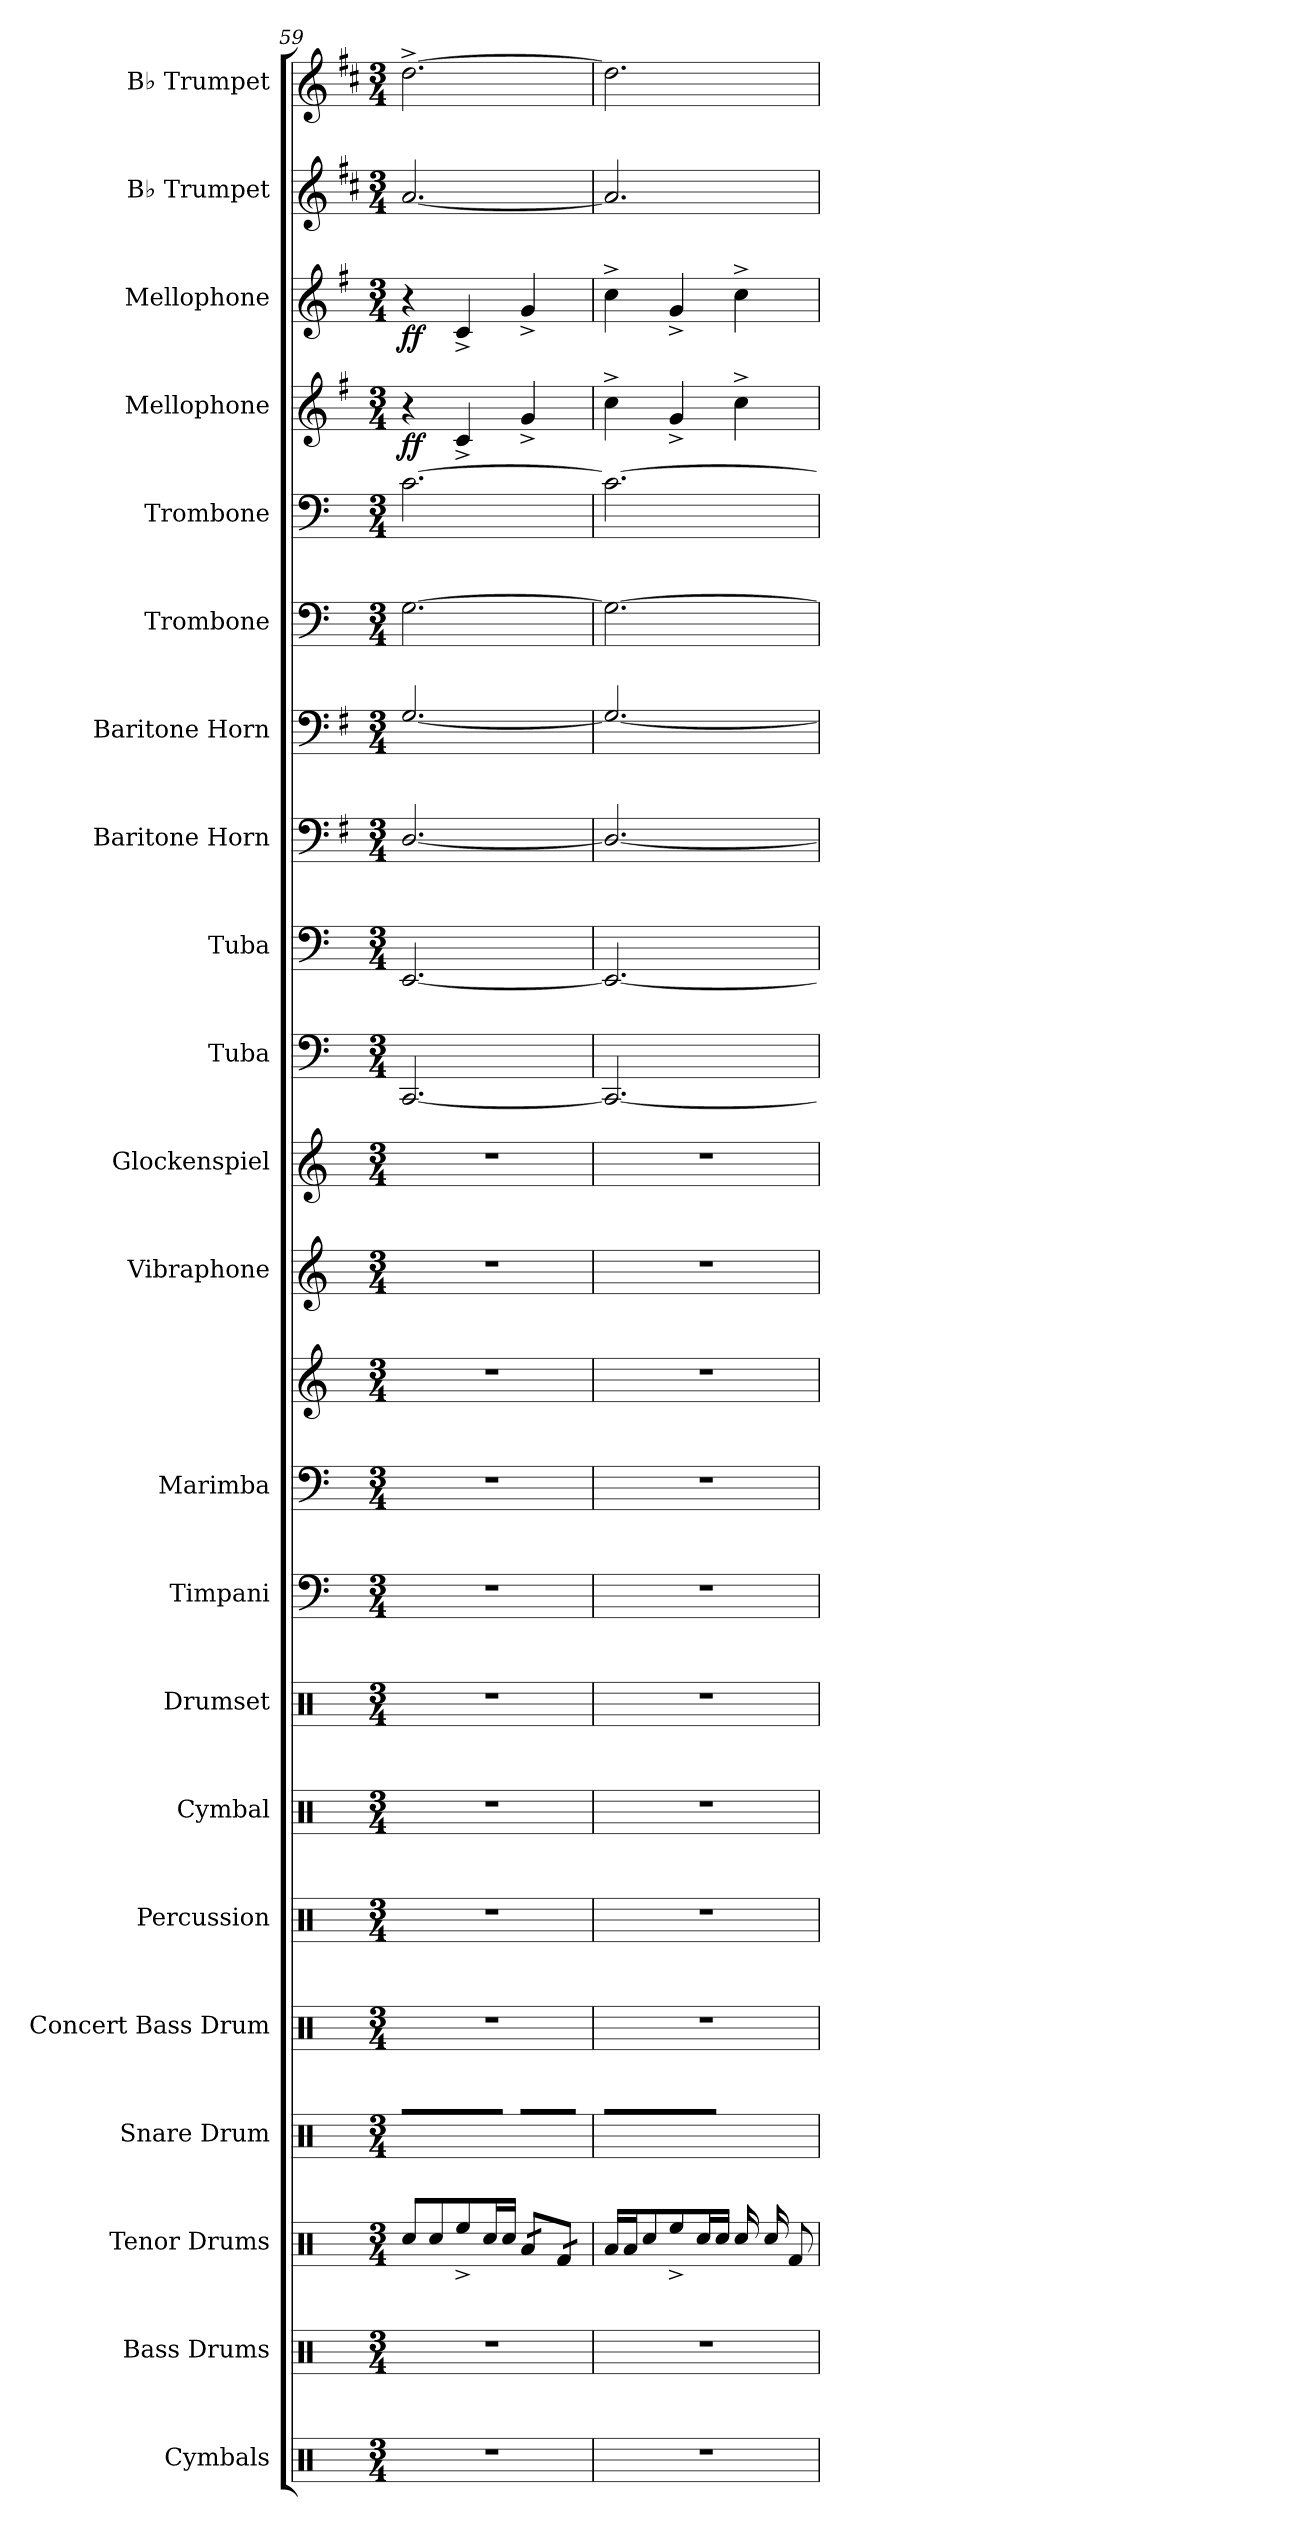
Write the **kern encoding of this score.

**kern	**kern	**kern	**kern	**kern	**kern	**kern	**kern	**kern	**kern	**kern	**kern	**kern	**kern	**kern	**kern	**kern	**kern	**kern	**kern	**dynam	**kern	**dynam	**kern	**kern
*part22	*part21	*part20	*part19	*part18	*part17	*part16	*part15	*part14	*part13	*part13	*part12	*part11	*part10	*part9	*part8	*part7	*part6	*part5	*part4	*part4	*part3	*part3	*part2	*part1
*staff23	*staff22	*staff21	*staff20	*staff19	*staff18	*staff17	*staff16	*staff15	*staff14	*staff13	*staff12	*staff11	*staff10	*staff9	*staff8	*staff7	*staff6	*staff5	*staff4	*staff4	*staff3	*staff3	*staff2	*staff1
*I"Cymbals	*I"Bass Drums	*I"Tenor Drums	*I"Snare Drum	*I"Concert Bass Drum	*I"Percussion	*I"Cymbal	*I"Drumset	*I"Timpani	*I"Marimba	*	*I"Vibraphone	*I"Glockenspiel	*I"Tuba	*I"Tuba	*I"Baritone Horn	*I"Baritone Horn	*I"Trombone	*I"Trombone	*I"Mellophone	*	*I"Mellophone	*	*I"B♭ Trumpet	*I"B♭ Trumpet
*I'Cym.	*I'B.D.	*I'T.D.	*I'S.D.	*I'Con. BD	*I'Perc.	*I'Cym.	*I'D. Set	*I'Timp.	*I'Mrm.	*	*I'Vib.	*I'Glock.	*I'Tba.	*I'Tba.	*I'Bar. Hn.	*I'Bar. Hn.	*I'Tbn.	*I'Tbn.	*I'Mello	*	*I'Mello	*	*I'B♭ Tpt.	*I'B♭ Tpt.
*clefX	*clefX	*clefX	*clefX	*clefX	*clefX	*clefX	*clefX	*clefF4	*clefF4	*clefG2	*clefG2	*clefG2	*clefF4	*clefF4	*clefF4	*clefF4	*clefF4	*clefF4	*clefG2	*	*clefG2	*	*clefG2	*clefG2
*	*	*	*	*	*	*	*	*	*	*	*	*ITrd-14c-24	*	*	*ITrd4c7	*ITrd4c7	*	*	*ITrd4c7	*	*ITrd4c7	*	*ITrd1c2	*ITrd1c2
*k[]	*k[]	*k[]	*k[]	*k[]	*k[]	*k[]	*k[]	*k[]	*k[]	*k[]	*k[]	*k[]	*k[]	*k[]	*k[]	*k[]	*k[]	*k[]	*k[]	*	*k[]	*	*k[]	*k[]
*M3/4	*M3/4	*M3/4	*M3/4	*M3/4	*M3/4	*M3/4	*M3/4	*M3/4	*M3/4	*M3/4	*M3/4	*M3/4	*M3/4	*M3/4	*M3/4	*M3/4	*M3/4	*M3/4	*M3/4	*	*M3/4	*	*M3/4	*M3/4
=59	=59	=59	=59	=59	=59	=59	=59	=59	=59	=59	=59	=59	=59	=59	=59	=59	=59	=59	=59	=59	=59	=59	=59	=59
!	!	!	!	!	!	!	!	!	!	!	!	!	!	!	!	!	!	!	!	!LO:DY:b	!	!LO:DY:b	!	!
2.r	2.r	8Rcc/L	8R/L	2.r	2.r	2.r	2.r	2.r	2.r	2.r	2.r	2.r	[2.CC/	[2.EE/	[2.GG/	[2.C/	[2.G\	[2.c\	4r	ff	4r	ff	[2.g/	[2.cc^\
.	.	8Rcc/J	8R/J	.	.	.	.	.	.	.	.	.	.	.	.	.	.	.	.	.	.	.	.	.
.	.	8Ree^/L	8R^/L	.	.	.	.	.	.	.	.	.	.	.	.	.	.	.	4F^/	.	4F^/	.	.	.
*	*	*tremolo	*	*	*	*	*	*	*	*	*	*	*	*	*	*	*	*	*	*	*	*	*	*
*	*	*	*tremolo	*	*	*	*	*	*	*	*	*	*	*	*	*	*	*	*	*	*	*	*	*
.	.	16Rcc/	16R/	.	.	.	.	.	.	.	.	.	.	.	.	.	.	.	.	.	.	.	.	.
.	.	16Rcc/JJ	16R/JJ	.	.	.	.	.	.	.	.	.	.	.	.	.	.	.	.	.	.	.	.	.
.	.	16Ra/LL	16R/LL	.	.	.	.	.	.	.	.	.	.	.	.	.	.	.	4c^/	.	4c^/	.	.	.
.	.	16Ra/	16R/	.	.	.	.	.	.	.	.	.	.	.	.	.	.	.	.	.	.	.	.	.
.	.	16Rf/	16R/	.	.	.	.	.	.	.	.	.	.	.	.	.	.	.	.	.	.	.	.	.
.	.	16Rf/JJ	16R/JJ	.	.	.	.	.	.	.	.	.	.	.	.	.	.	.	.	.	.	.	.	.
=60	=60	=60	=60	=60	=60	=60	=60	=60	=60	=60	=60	=60	=60	=60	=60	=60	=60	=60	=60	=60	=60	=60	=60	=60
2.r	2.r	16Ra/LL	16R/LL	2.r	2.r	2.r	2.r	2.r	2.r	2.r	2.r	2.r	2.CC/_	2.EE/_	2.GG/_	2.C/_	2.G\_	2.c\_	4f^\	.	4f^\	.	2.g/]	2.cc\]
.	.	16Ra/	16R/	.	.	.	.	.	.	.	.	.	.	.	.	.	.	.	.	.	.	.	.	.
*	*	*Xtremolo	*	*	*	*	*	*	*	*	*	*	*	*	*	*	*	*	*	*	*	*	*	*
.	.	8Rcc/J	8R/J	.	.	.	.	.	.	.	.	.	.	.	.	.	.	.	.	.	.	.	.	.
.	.	8Ree^/L	8R^/L	.	.	.	.	.	.	.	.	.	.	.	.	.	.	.	4c^/	.	4c^/	.	.	.
*	*	*tremolo	*	*	*	*	*	*	*	*	*	*	*	*	*	*	*	*	*	*	*	*	*	*
.	.	16Rcc/	16R/	.	.	.	.	.	.	.	.	.	.	.	.	.	.	.	.	.	.	.	.	.
.	.	16Rcc/JJ	16R/JJ	.	.	.	.	.	.	.	.	.	.	.	.	.	.	.	.	.	.	.	.	.
.	.	16Rcc/LL	16R/LL	.	.	.	.	.	.	.	.	.	.	.	.	.	.	.	4f^\	.	4f^\	.	.	.
.	.	16Rcc/	16R/	.	.	.	.	.	.	.	.	.	.	.	.	.	.	.	.	.	.	.	.	.
*	*	*	*Xtremolo	*	*	*	*	*	*	*	*	*	*	*	*	*	*	*	*	*	*	*	*	*
*	*	*Xtremolo	*	*	*	*	*	*	*	*	*	*	*	*	*	*	*	*	*	*	*	*	*	*
.	.	8Rf/J	8R/J	.	.	.	.	.	.	.	.	.	.	.	.	.	.	.	.	.	.	.	.	.
=	=	=	=	=	=	=	=	=	=	=	=	=	=	=	=	=	=	=	=	=	=	=	=	=
*-	*-	*-	*-	*-	*-	*-	*-	*-	*-	*-	*-	*-	*-	*-	*-	*-	*-	*-	*-	*-	*-	*-	*-	*-
